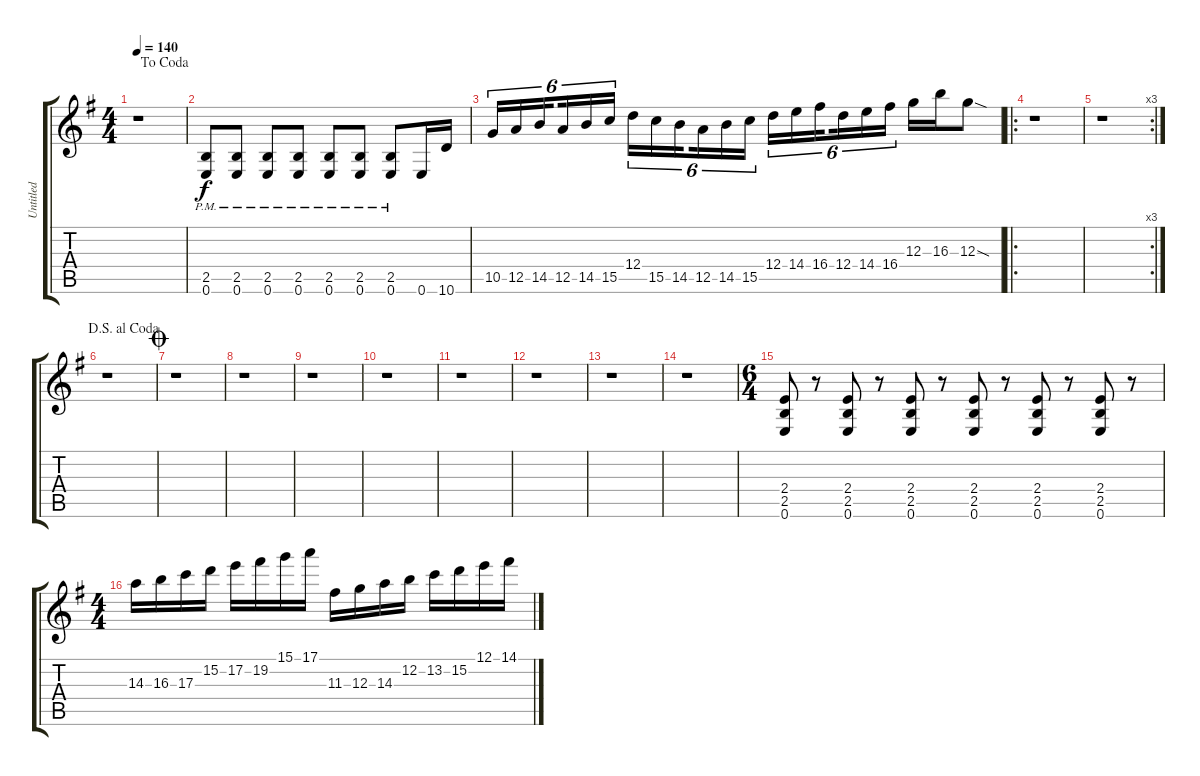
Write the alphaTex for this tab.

\track ("Untitled" "Untitled") {instrument distortionguitar}
\staff {score tabs}
\tuning (E4 B3 G3 D3 A2 E2) {hide}
\ts (4 4)
\jump dacoda
\tempo 140
\clef g2
\ks g
r.1{dy f} |
(2.5{pm} 0.6{pm}).8 (2.5{pm} 0.6{pm}).8 (2.5{pm} 0.6{pm}).8 (2.5{pm} 0.6{pm}).8 (2.5{pm} 0.6{pm}).8 (2.5{pm} 0.6{pm}).8 (2.5{pm} 0.6{pm}).8 0.6.16 10.6.16 |
10.5.16{tu (6 4)} 12.5.16{tu (6 4)} 14.5.16{tu (6 4) beam splitsecondary} 12.5.16{tu (6 4)} 14.5.16{tu (6 4)} 15.5.16{tu (6 4)} 12.4.16{tu (6 4)} 15.5.16{tu (6 4)} 14.5.16{tu (6 4) beam splitsecondary} 12.5.16{tu (6 4)} 14.5.16{tu (6 4)} 15.5.16{tu (6 4)} 12.4.16{tu (6 4)} 14.4.16{tu (6 4)} 16.4.16{tu (6 4) beam splitsecondary} 12.4.16{tu (6 4)} 14.4.16{tu (6 4)} 16.4.16{tu (6 4)} 12.3.16 16.3.16 12.3{sod}.8 |
\ro
r.1 |
\rc 3
r.1 |
\jump dalsegnoalcoda
r.1 |
\jump coda
r.1 |
r.1 |
r.1 |
r.1 |
r.1 |
r.1 |
r.1 |
r.1 |
\ts (6 4)
(2.4 2.5 0.6).8 r.8 (2.4 2.5 0.6).8 r.8 (2.4 2.5 0.6).8 r.8 (2.4 2.5 0.6).8 r.8 (2.4 2.5 0.6).8 r.8 (2.4 2.5 0.6).8 r.8 |
\ts (4 4)
14.3.16 16.3.16 17.3.16 15.2.16 17.2.16 19.2.16 15.1.16 17.1.16 11.3.16 12.3.16 14.3.16 12.2.16 13.2.16 15.2.16 12.1.16 14.1.16
